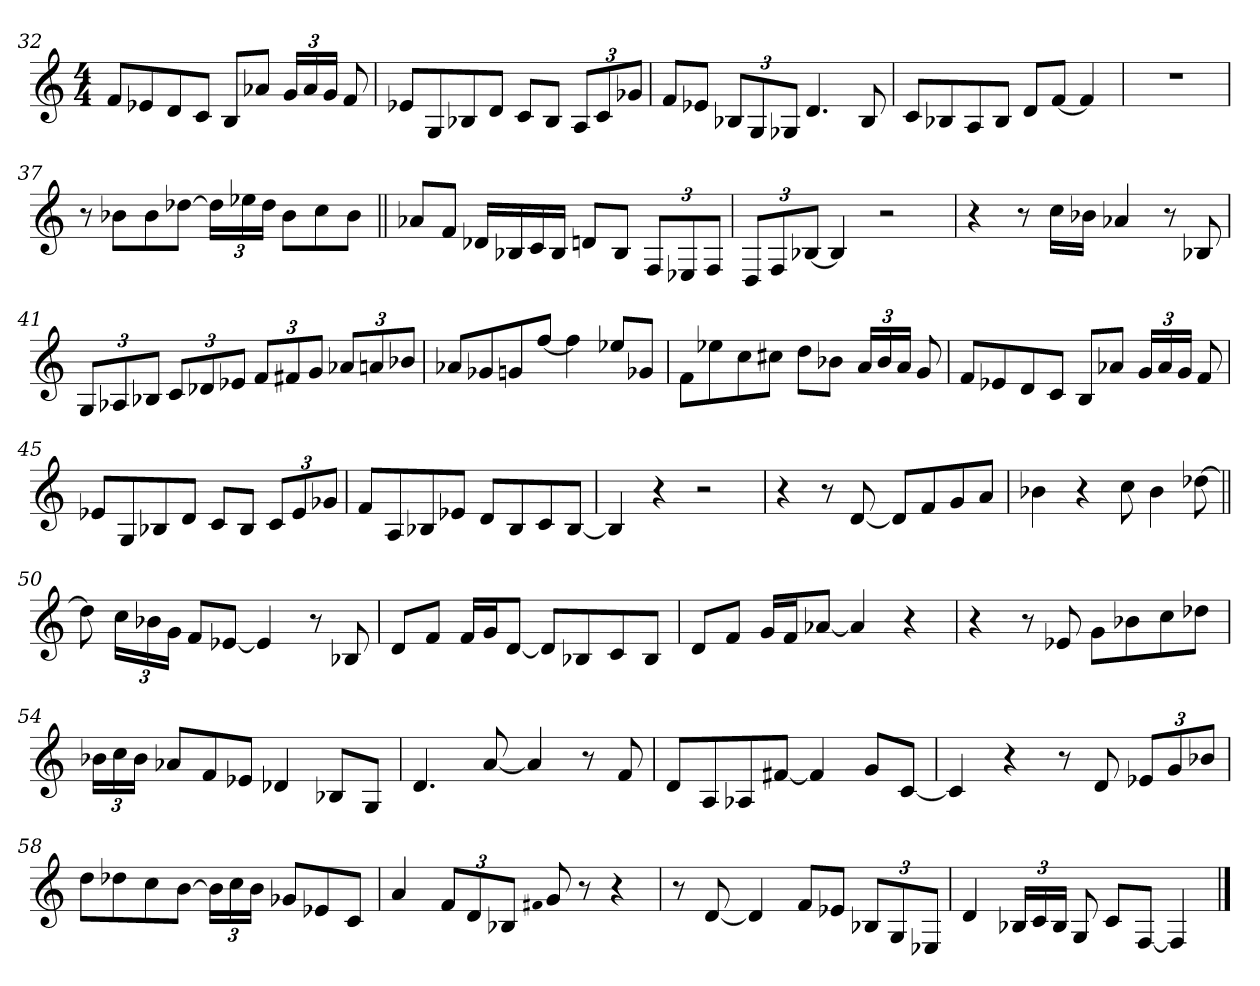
**kern
*part1
*staff1
*clefG2
*k[]
*M4/4
=32
8f/L
8e-X/
8d/
8c/J
8B/L
8a-X/J
24g/LL
24a-/
24g/JJ
8f/
=33
8e-X/L
8G/
8B-X/
8d/J
8c/L
8B-/J
12A/L
12c/
12g-X/J
=34
8f/L
8e-X/J
12B-X/L
12G/
12G-X/J
4.d/
8B-/
=35
8c/L
8B-X/
8A/
8B-/J
8d/L
[8f/J
4f/]
=36
1r
=37
8r
8b-X\L
8b-\
[8dd-X\J
24dd-\LL]
24ee-X\
24dd-\JJ
8b-\L
8cc\
8b-\J
=38||
8a-X/L
8f/J
16d-X/LL
16B-X/
16c/
16B-/JJ
8dn/L
8B-/J
12F/L
12E-X/
12F/J
=39
12D/L
12F/
[12B-X/J
4B-/]
2r
=40
4r
8r
16cc\LL
16b-X\JJ
4a-X/
8r
8B-X/
=41
12G/L
12A-X/
12B-X/J
12c/L
12d-X/
12e-X/J
12f/L
12f#X/
12g/J
12a-X/L
12an/
12b-X/J
=42
8a-X/L
8g-X/
8gn/
[8ff/J
4ff\]
8ee-X/L
8g-X/J
=43
8f\L
8ee-X\
8cc\
8cc#X\J
8dd\L
8b-X\J
24a/LL
24b-/
24a/JJ
8g/
=44
8f/L
8e-X/
8d/
8c/J
8B/L
8a-X/J
24g/LL
24a-/
24g/JJ
8f/
=45
8e-X/L
8G/
8B-X/
8d/J
8c/L
8B-/J
12c/L
12e-/
12g-X/J
=46
8f/L
8A/
8B-X/
8e-X/J
8d/L
8B-/
8c/
[8B-/J
=47
4B-/]
4r
2r
=48
4r
8r
[8d/
8d/L]
8f/
8g/
8a/J
=49
4b-X\
4r
8cc\
4b-\
[8dd-X\
=50||
8dd-\]
24cc\LL
24b-X\
24g\JJ
8f/L
[8e-X/J
4e-/]
8r
8B-X/
=51
8d/L
8f/J
16f/LL
16g/J
[8d/J
8d/L]
8B-X/
8c/
8B-/J
=52
8d/L
8f/J
16g/LL
16f/J
[8a-X/J
4a-/]
4r
=53
4r
8r
8e-X/
8g\L
8b-X\
8cc\
8dd-X\J
=54
24b-X\LL
24cc\
24b-\JJ
8a-X/L
8f/
8e-X/J
4d-X/
8B-X/L
8G/J
=55
4.d/
[8a/
4a/]
8r
8f/
=56
8d/L
8A/
8A-X/
[8f#X/J
4f#/]
8g/L
[8c/J
=57
4c/]
4r
8r
8d/
12e-X/L
12g/
12b-X/J
=58
8dd\L
8dd-X\
8cc\
[8b\J
24b\LL]
24cc\
24b\JJ
8g-X/L
8e-X/
8c/J
=59
4a/
12f/L
12d/
12B-X/J
qf#X
8g/
8r
4r
=60
8r
[8d/
4d/]
8f/L
8e-X/J
12B-X/L
12G/
12E-X/J
=61
4d/
24B-X/LL
24c/
24B-/JJ
8G/
8c/L
[8F/J
4F/]
==
*-
